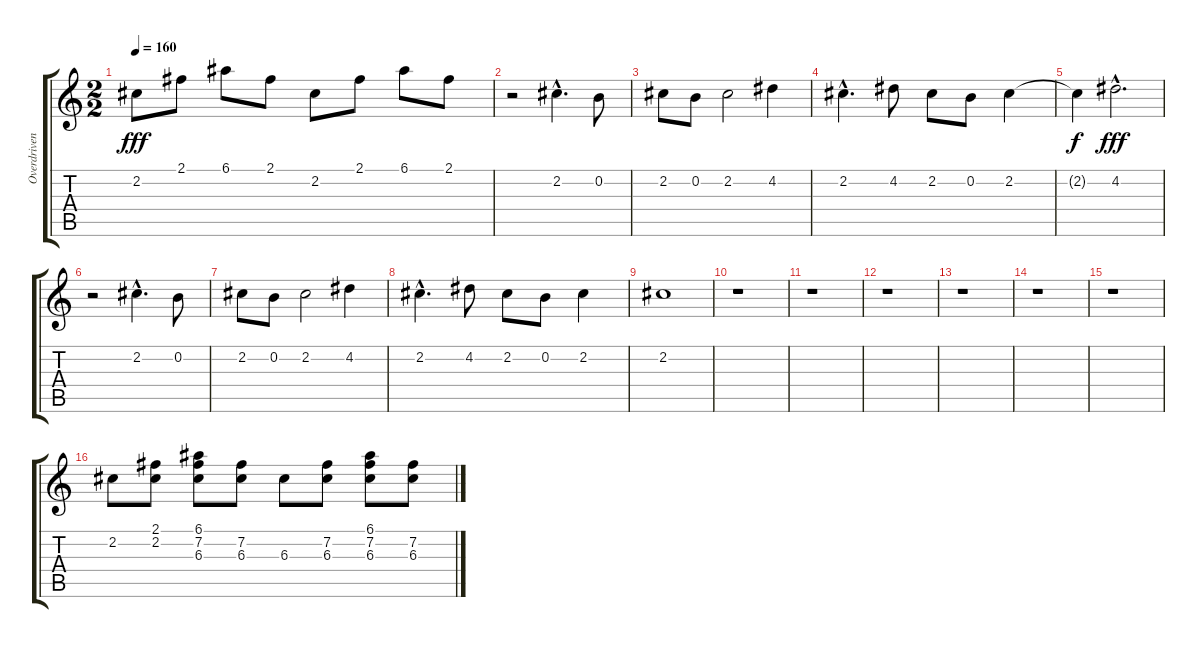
\track ("Overdriven Guitar 2" "Overdriven") {instrument electricguitarclean}
\staff {score tabs}
\tuning (E4 B3 G3 D3 A2 E2) {hide}
\ts (2 2)
\tempo 160
\clef g2
\ks c
2.2.8{dy fff instrument overdrivenguitar} 2.1.8 6.1.8 2.1.8 2.2.8 2.1.8 6.1.8 2.1.8 |
r.2 2.2{hac}.4{d instrument electricguitarclean} 0.2.8 |
2.2.8 0.2.8 2.2.2 4.2.4 |
2.2{hac}.4{d} 4.2.8 2.2.8 0.2.8 2.2.4 |
2.2{t}.4{dy f} 4.2{hac}.2{d dy fff} |
r.2 2.2{hac}.4{d} 0.2.8 |
2.2.8 0.2.8 2.2.2 4.2.4 |
2.2{hac}.4{d} 4.2.8 2.2.8 0.2.8 2.2.4 |
2.2.1{instrument electricguitarclean} |
r.1 |
r.1 |
r.1 |
r.1 |
r.1 |
r.1 |
2.2.8{instrument overdrivenguitar} (2.1 2.2).8 (6.1 7.2 6.3).8 (7.2 6.3).8 6.3.8 (7.2 6.3).8 (6.1 7.2 6.3).8 (7.2 6.3).8
